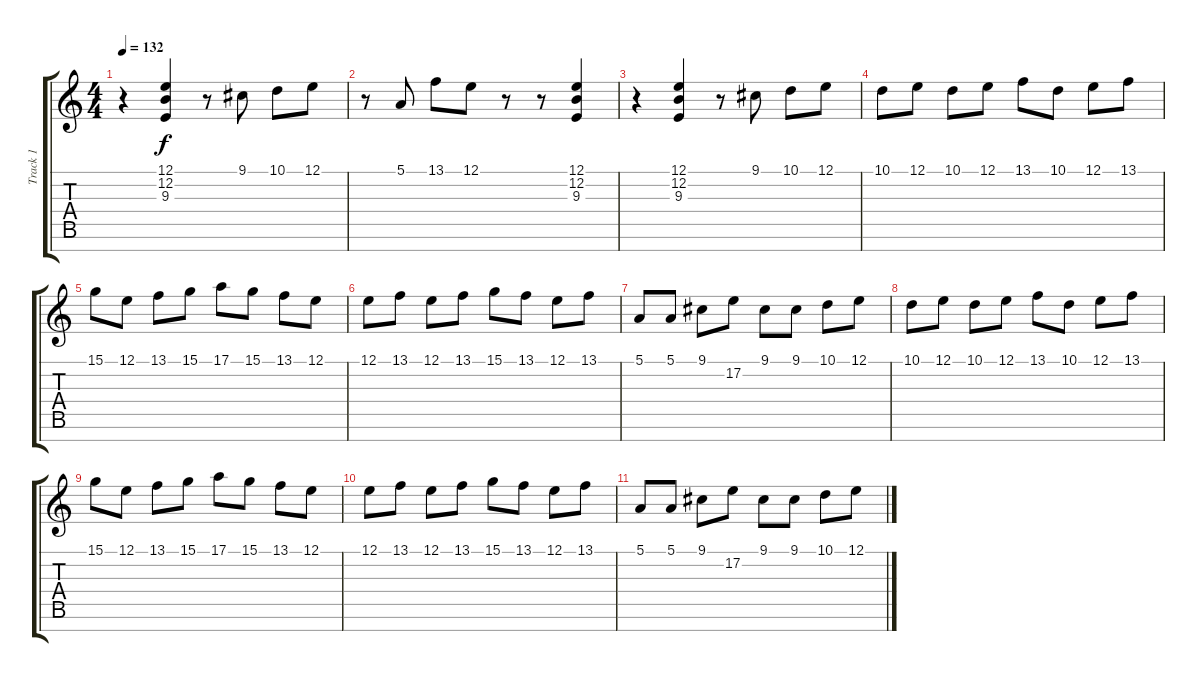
\track ("Track 1" "Track 1") {instrument acousticgrandpiano}
\staff {score tabs}
\tuning (E4 B3 G3 D3 A2 E2 B1) {hide}
\ts (4 4)
\tempo 132
\clef g2
\ks c
r.4{dy f} (12.1 12.2 9.3).4 r.8 9.1.8 10.1.8 12.1.8 |
r.8 5.1.8 13.1.8 12.1.8 r.8 r.8 (12.1 12.2 9.3).4 |
r.4 (12.1 12.2 9.3).4 r.8 9.1.8 10.1.8 12.1.8 |
10.1.8 12.1.8 10.1.8 12.1.8 13.1.8 10.1.8 12.1.8 13.1.8 |
15.1.8 12.1.8 13.1.8 15.1.8 17.1.8 15.1.8 13.1.8 12.1.8 |
12.1.8 13.1.8 12.1.8 13.1.8 15.1.8 13.1.8 12.1.8 13.1.8 |
5.1.8 5.1.8 9.1.8 17.2.8 9.1.8 9.1.8 10.1.8 12.1.8 |
10.1.8 12.1.8 10.1.8 12.1.8 13.1.8 10.1.8 12.1.8 13.1.8 |
15.1.8 12.1.8 13.1.8 15.1.8 17.1.8 15.1.8 13.1.8 12.1.8 |
12.1.8 13.1.8 12.1.8 13.1.8 15.1.8 13.1.8 12.1.8 13.1.8 |
5.1.8 5.1.8 9.1.8 17.2.8 9.1.8 9.1.8 10.1.8 12.1.8
